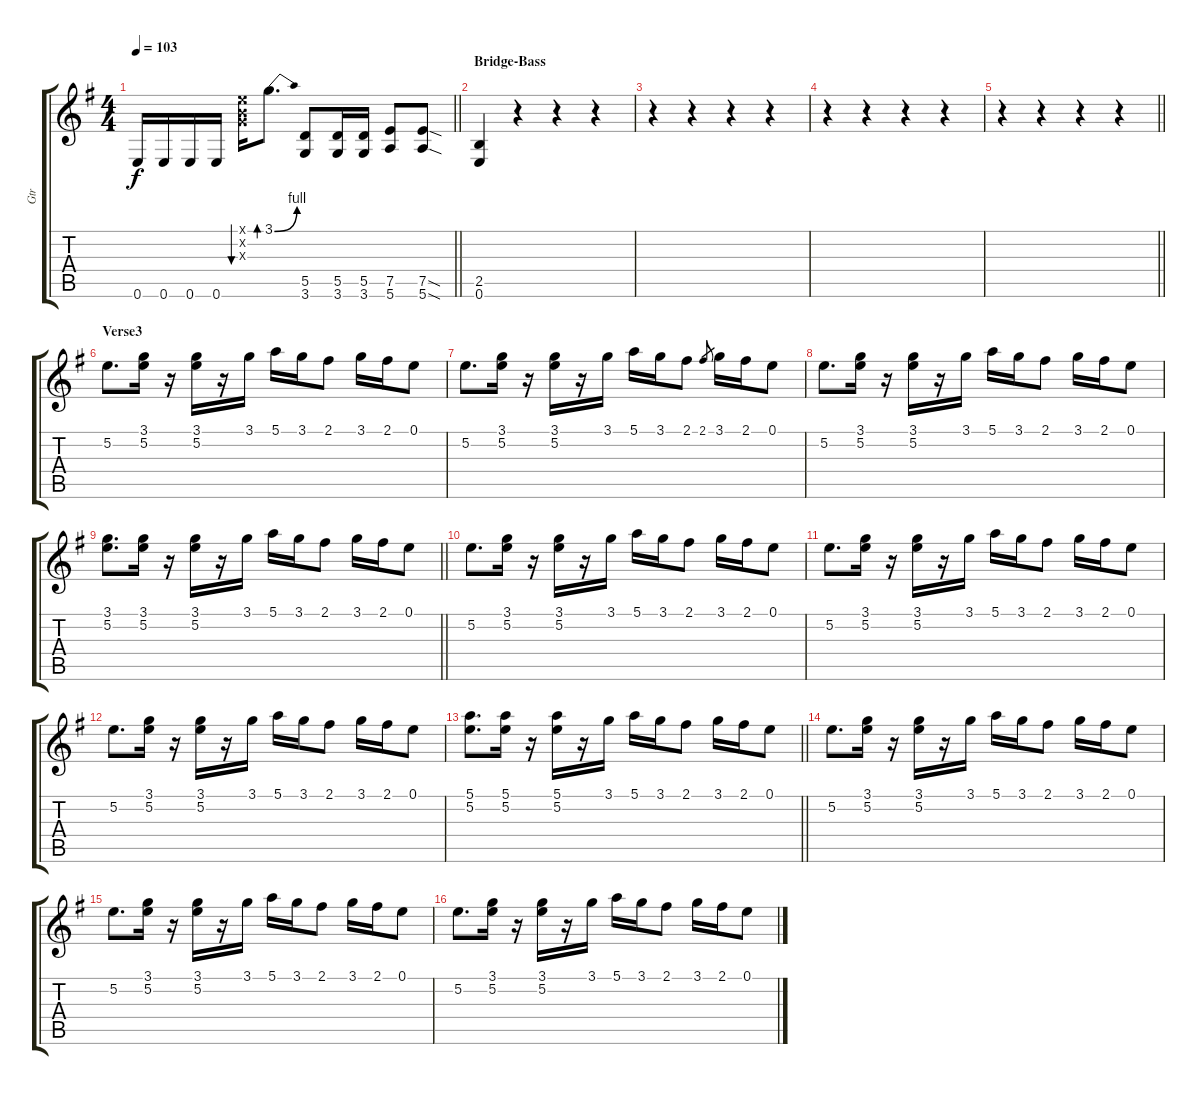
\track ("Gtr" "Gtr") {instrument overdrivenguitar}
\staff {score tabs}
\tuning (E4 B3 G3 D3 A2 E2) {hide}
\ts (4 4)
\tempo 103
\clef g2
\barLineRight lightlight
\ks eminor
0.6.16{dy f} 0.6.16 0.6.16 0.6.16 (0.1{x} 0.2{x} 0.3{x}).16{bu 60} 3.1{be (bend 0 0 60 4)}.8{d bd 60} (5.5 3.6).8 (5.5 3.6).16 (5.5 3.6).16 (7.5 5.6).8 (7.5{sod} 5.6{sod}).8 |
\section ("" "Bridge-Bass")
(2.5 0.6).4 r.4 r.4 r.4 |
r.4 r.4 r.4 r.4 |
r.4 r.4 r.4 r.4 |
\barLineRight lightlight
r.4 r.4 r.4 r.4 |
\section ("" "Verse3")
5.2.8{d} (3.1 5.2).16 r.16 (3.1 5.2).16 r.16 3.1.16 5.1.16 3.1.16 2.1.8 3.1.16 2.1.16 0.1.8 |
5.2.8{d} (3.1 5.2).16 r.16 (3.1 5.2).16 r.16 3.1.16 5.1.16 3.1.16 2.1.8 2.1.8{gr} 3.1.16 2.1.16 0.1.8 |
5.2.8{d} (3.1 5.2).16 r.16 (3.1 5.2).16 r.16 3.1.16 5.1.16 3.1.16 2.1.8 3.1.16 2.1.16 0.1.8 |
\barLineRight lightlight
(3.1 5.2).8{d} (3.1 5.2).16 r.16 (3.1 5.2).16 r.16 3.1.16 5.1.16 3.1.16 2.1.8 3.1.16 2.1.16 0.1.8 |
5.2.8{d} (3.1 5.2).16 r.16 (3.1 5.2).16 r.16 3.1.16 5.1.16 3.1.16 2.1.8 3.1.16 2.1.16 0.1.8 |
5.2.8{d} (3.1 5.2).16 r.16 (3.1 5.2).16 r.16 3.1.16 5.1.16 3.1.16 2.1.8 3.1.16 2.1.16 0.1.8 |
5.2.8{d} (3.1 5.2).16 r.16 (3.1 5.2).16 r.16 3.1.16 5.1.16 3.1.16 2.1.8 3.1.16 2.1.16 0.1.8 |
\barLineRight lightlight
(5.1 5.2).8{d} (5.1 5.2).16 r.16 (5.1 5.2).16 r.16 3.1.16 5.1.16 3.1.16 2.1.8 3.1.16 2.1.16 0.1.8 |
5.2.8{d} (3.1 5.2).16 r.16 (3.1 5.2).16 r.16 3.1.16 5.1.16 3.1.16 2.1.8 3.1.16 2.1.16 0.1.8 |
5.2.8{d} (3.1 5.2).16 r.16 (3.1 5.2).16 r.16 3.1.16 5.1.16 3.1.16 2.1.8 3.1.16 2.1.16 0.1.8 |
5.2.8{d} (3.1 5.2).16 r.16 (3.1 5.2).16 r.16 3.1.16 5.1.16 3.1.16 2.1.8 3.1.16 2.1.16 0.1.8
